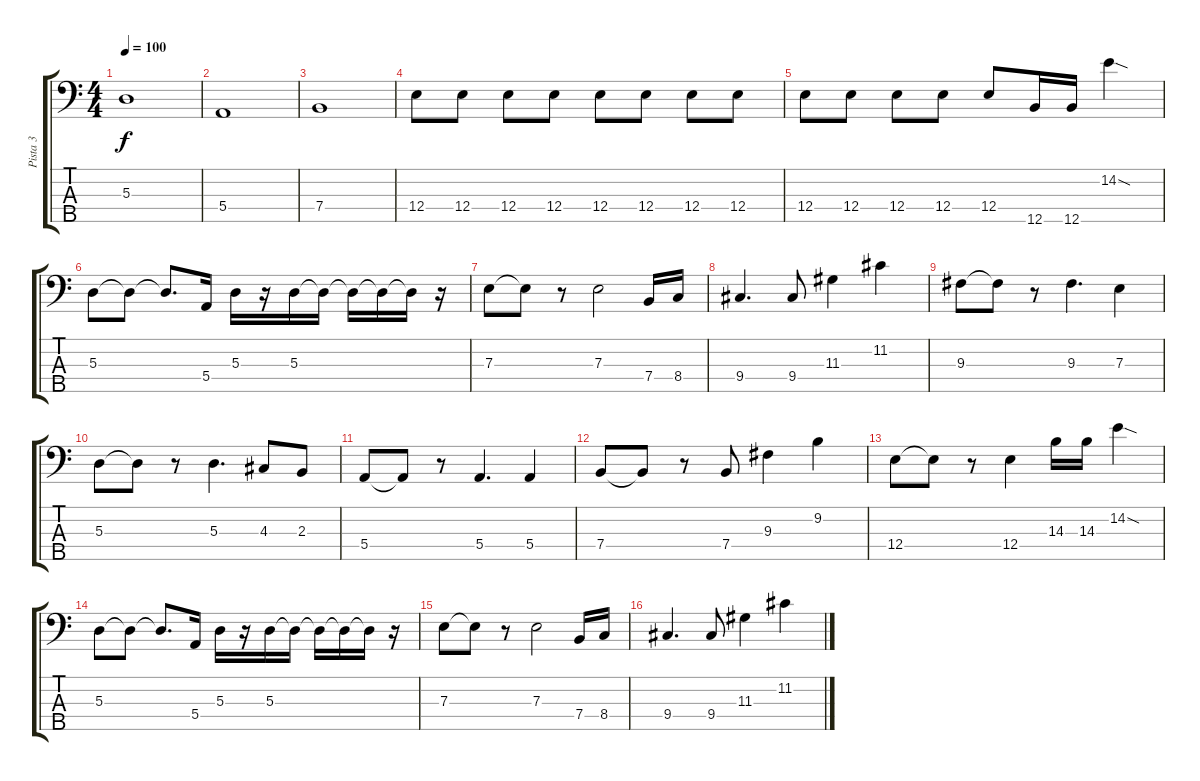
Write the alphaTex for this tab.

\track ("Pista 3" "Pista 3") {instrument electricbassfinger}
\staff {score tabs}
\tuning (G2 D2 A1 E1 B0) {hide}
\ts (4 4)
\tempo 100
\clef f4
\ks c
5.3.1{dy f} |
5.4.1 |
7.4.1 |
12.4.8 12.4.8 12.4.8 12.4.8 12.4.8 12.4.8 12.4.8 12.4.8 |
12.4.8 12.4.8 12.4.8 12.4.8 12.4.8 12.5.16 12.5.16 14.2{sod}.4 |
5.3.8 5.3{t}.8 5.3{t}.8{d} 5.4.16 5.3.16 r.16 5.3.16 5.3{t}.16 5.3{t}.16 5.3{t}.16 5.3{t}.16 r.16 |
7.3.8 7.3{t}.8 r.8 7.3.2 7.4.16 8.4.16 |
9.4.4{d} 9.4.8 11.3.4 11.2.4 |
9.3.8 9.3{t}.8 r.8 9.3.4{d} 7.3.4 |
5.3.8 5.3{t}.8 r.8 5.3.4{d} 4.3.8 2.3.8 |
5.4.8 5.4{t}.8 r.8 5.4.4{d} 5.4.4 |
7.4.8 7.4{t}.8 r.8 7.4.8 9.3.4 9.2.4 |
12.4.8 12.4{t}.8 r.8 12.4.4 14.3.16 14.3.16 14.2{sod}.4 |
5.3.8 5.3{t}.8 5.3{t}.8{d} 5.4.16 5.3.16 r.16 5.3.16 5.3{t}.16 5.3{t}.16 5.3{t}.16 5.3{t}.16 r.16 |
7.3.8 7.3{t}.8 r.8 7.3.2 7.4.16 8.4.16 |
9.4.4{d} 9.4.8 11.3.4 11.2.4
